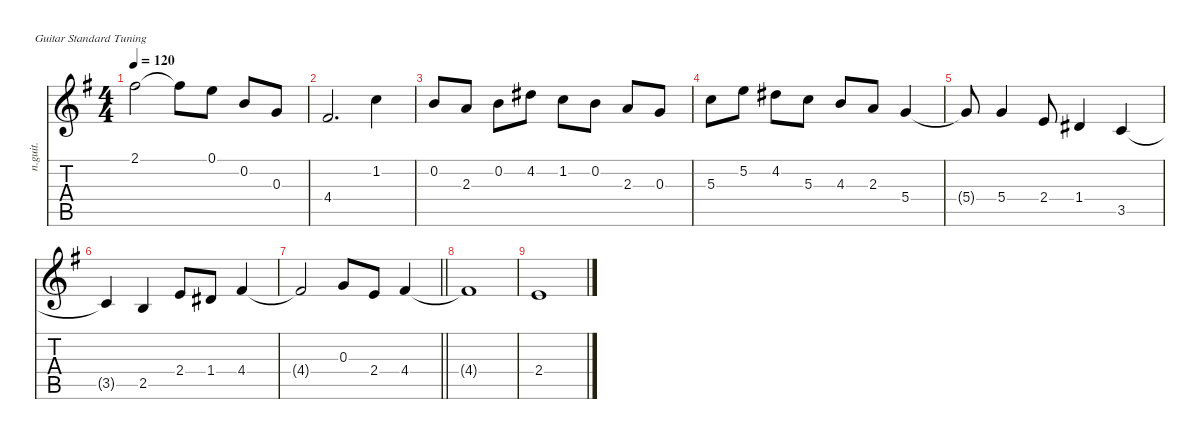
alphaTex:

\defaultSystemsLayout 4
\hideDynamics
\bracketExtendMode nobrackets
\track ("Guitar 2" "n.guit.") {instrument acousticguitarnylon}
\staff {score tabs}
\tuning (E4 B3 G3 D3 A2 E2)
\ts (4 4)
\tempo 120
\clef g2
\ks eminor
2.1{t acc #}.2{dy f beam Down} 2.1{t acc #}.8{beam Down} 0.1{acc forcenatural}.8{beam Down} 0.2{acc forcenatural}.8{beam Up} 0.3{acc forcenatural}.8{beam Up} |
4.4{acc #}.2{d beam Up} 1.2{acc forcenatural}.4{beam Down} |
0.2{acc forcenatural}.8{beam Up} 2.3{acc forcenatural}.8{beam Up} 0.2{acc forcenatural}.8{beam Down} 4.2{acc #}.8{beam Down} 1.2{acc forcenatural}.8{beam Down} 0.2{acc forcenatural}.8{beam Down} 2.3{acc forcenatural}.8{beam Up} 0.3{acc forcenatural}.8{beam Up} |
5.3{acc forcenatural}.8{beam Down} 5.2{acc forcenatural}.8{beam Down} 4.2{acc #}.8{beam Down} 5.3{acc forcenatural}.8{beam Down} 4.3{acc forcenatural}.8{beam Up} 2.3{acc forcenatural}.8{beam Up} 5.4{acc forcenatural}.4{beam Up} |
5.4{t acc forcenatural}.8{beam Up} 5.4{acc forcenatural}.4{beam Up} 2.4{acc forcenatural}.8{beam Up} 1.4{acc #}.4{beam Up} 3.5{acc forcenatural}.4{beam Up} |
3.5{t acc forcenatural}.4{beam Up} 2.5{acc forcenatural}.4{beam Up} 2.4{acc forcenatural}.8{beam Up} 1.4{acc #}.8{beam Up} 4.4{acc #}.4{beam Up} |
\barLineRight lightlight
4.4{t acc #}.2{beam Up} 0.3{acc forcenatural}.8{beam Up} 2.4{acc forcenatural}.8{beam Up} 4.4{acc #}.4{beam Up} |
4.4{t acc #}.1{beam Up} |
2.4{acc forcenatural}.1{beam Up}
